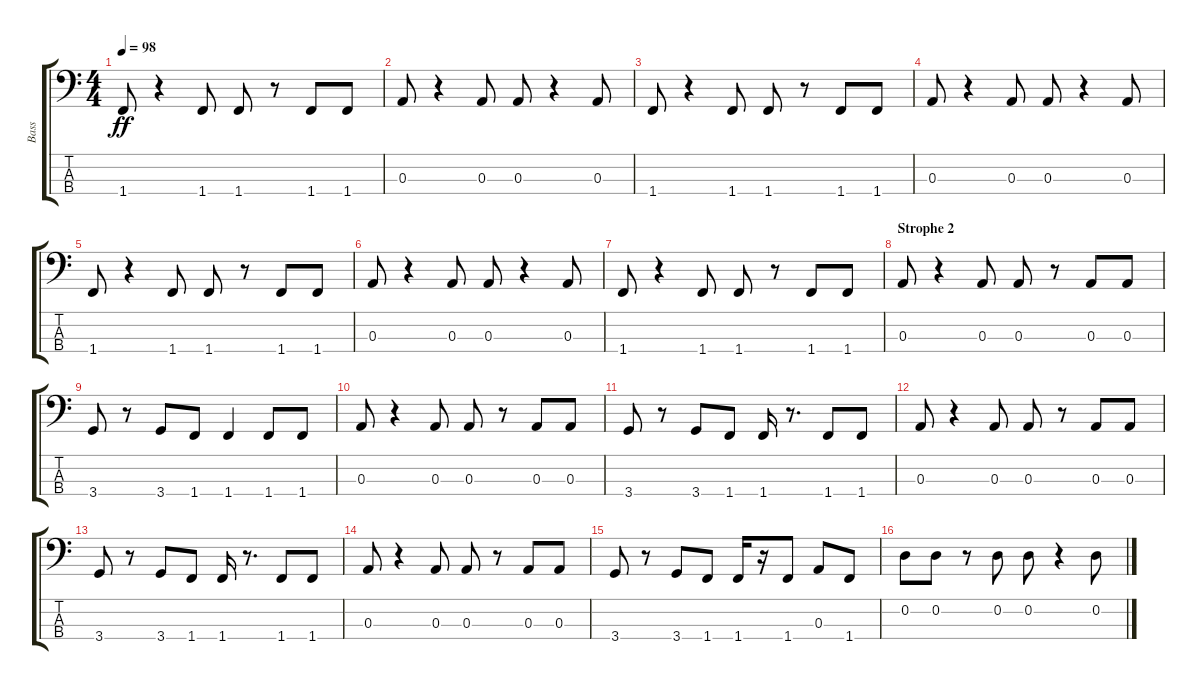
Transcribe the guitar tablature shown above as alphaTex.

\track ("Bass" "Bass") {instrument slapbass2}
\staff {score tabs}
\tuning (G2 D2 A1 E1) {hide}
\ts (4 4)
\tempo 98
\clef f4
\ks c
1.4.8{dy ff} r.4 1.4.8 1.4.8 r.8 1.4.8 1.4.8 |
0.3.8 r.4 0.3.8 0.3.8 r.4 0.3.8 |
1.4.8 r.4 1.4.8 1.4.8 r.8 1.4.8 1.4.8 |
0.3.8 r.4 0.3.8 0.3.8 r.4 0.3.8 |
1.4.8 r.4 1.4.8 1.4.8 r.8 1.4.8 1.4.8 |
0.3.8 r.4 0.3.8 0.3.8 r.4 0.3.8 |
1.4.8 r.4 1.4.8 1.4.8 r.8 1.4.8 1.4.8 |
\section ("" "Strophe 2")
0.3.8 r.4 0.3.8 0.3.8 r.8 0.3.8 0.3.8 |
3.4.8 r.8 3.4.8 1.4.8 1.4.4 1.4.8 1.4.8 |
0.3.8 r.4 0.3.8 0.3.8 r.8 0.3.8 0.3.8 |
3.4.8 r.8 3.4.8 1.4.8 1.4.16 r.8{d} 1.4.8 1.4.8 |
0.3.8 r.4 0.3.8 0.3.8 r.8 0.3.8 0.3.8 |
3.4.8 r.8 3.4.8 1.4.8 1.4.16 r.8{d} 1.4.8 1.4.8 |
0.3.8 r.4 0.3.8 0.3.8 r.8 0.3.8 0.3.8 |
3.4.8 r.8 3.4.8 1.4.8 1.4.16 r.16 1.4.8 0.3.8 1.4.8 |
0.2.8 0.2.8 r.8 0.2.8 0.2.8 r.4 0.2.8
